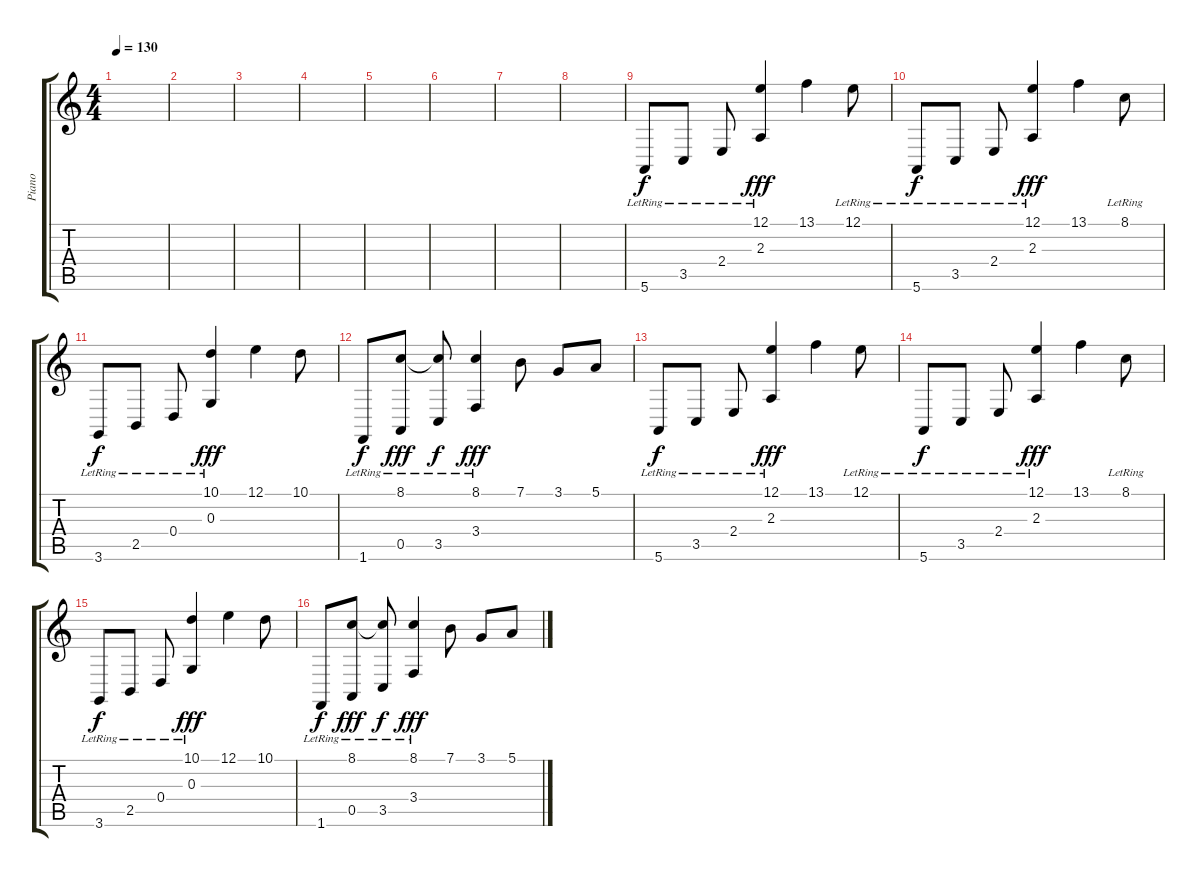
\track ("Piano" "Piano") {instrument brightacousticpiano}
\staff {score tabs}
\tuning (E4 B3 G3 D3 A2 E2) {hide}
\ts (4 4)
\tempo 130
\clef g2
\ks c
|
|
|
|
|
|
|
|
\section ("" "")
5.6{lr}.8 3.5{lr}.8 2.4{lr}.8 (12.1 2.3{lr}).4{dy fff} 13.1.4 12.1{lr}.8 |
5.6{lr}.8{dy f} 3.5{lr}.8 2.4{lr}.8 (12.1 2.3{lr}).4{dy fff} 13.1.4 8.1{lr}.8 |
3.6{lr}.8{dy f} 2.5{lr}.8 0.4{lr}.8 (10.1 0.3{lr}).4{dy fff} 12.1.4 10.1.8 |
1.6{lr}.8{dy f} (8.1 0.5{lr}).8{dy fff} (8.1{t} 3.5{lr}).8{dy f} (8.1 3.4{lr}).4{dy fff} 7.1.8 3.1.8 5.1.8 |
5.6{lr}.8{dy f} 3.5{lr}.8 2.4{lr}.8 (12.1 2.3{lr}).4{dy fff} 13.1.4 12.1{lr}.8 |
5.6{lr}.8{dy f} 3.5{lr}.8 2.4{lr}.8 (12.1 2.3{lr}).4{dy fff} 13.1.4 8.1{lr}.8 |
3.6{lr}.8{dy f} 2.5{lr}.8 0.4{lr}.8 (10.1 0.3{lr}).4{dy fff} 12.1.4 10.1.8 |
1.6{lr}.8{dy f} (8.1 0.5{lr}).8{dy fff} (8.1{t} 3.5{lr}).8{dy f} (8.1 3.4{lr}).4{dy fff} 7.1.8 3.1.8 5.1.8
